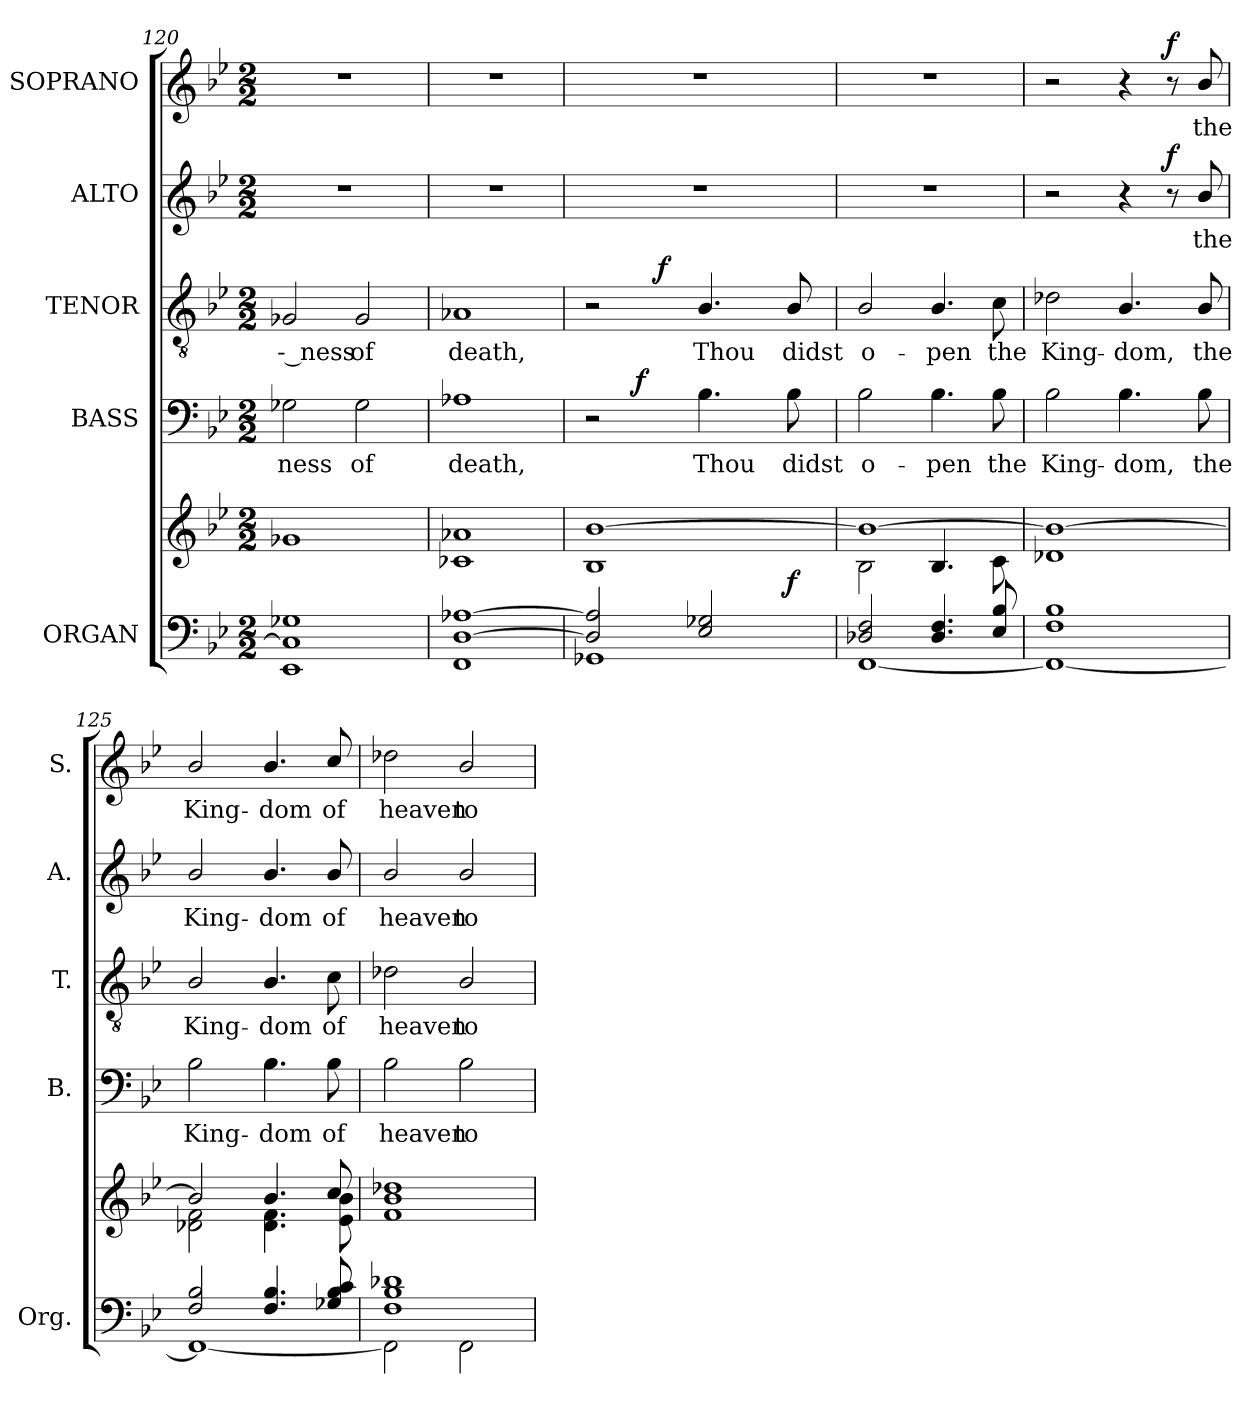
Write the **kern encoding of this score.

**kern	**kern	**dynam	**kern	**text	**dynam	**kern	**text	**dynam	**kern	**text	**dynam	**kern	**text	**dynam
*part5	*part5	*part5	*part4	*part4	*part4	*part3	*part3	*part3	*part2	*part2	*part2	*part1	*part1	*part1
*staff6	*staff5	*staff5/6	*staff4	*staff4	*staff4	*staff3	*staff3	*staff3	*staff2	*staff2	*staff2	*staff1	*staff1	*staff1
*I"ORGAN	*	*	*I"BASS	*	*	*I"TENOR	*	*	*I"ALTO	*	*	*I"SOPRANO	*	*
*I'Org.	*	*	*I'B.	*	*	*I'T.	*	*	*I'A.	*	*	*I'S.	*	*
!!LO:PB:g=z
*clefF4	*clefG2	*	*clefF4	*	*	*clefGv2	*	*	*clefG2	*	*	*clefG2	*	*
*	*	*	*	*	*	*ITrd7c12	*	*	*	*	*	*	*	*
*k[b-e-]	*k[b-e-]	*	*k[b-e-]	*	*	*k[b-e-]	*	*	*k[b-e-]	*	*	*k[b-e-]	*	*
*B-:	*B-:	*	*B-:	*	*	*B-:	*	*	*B-:	*	*	*B-:	*	*
*M2/2	*M2/2	*	*M2/2	*	*	*M2/2	*	*	*M2/2	*	*	*M2/2	*	*
=120	=120	=120	=120	=120	=120	=120	=120	=120	=120	=120	=120	=120	=120	=120
*^	*	*	*	*	*	*	*	*	*	*	*	*	*	*
!	!	!	!	!	!LO:LY:b:color=#000000	!	!	!	!	!	!	!	!	!	!
!	!	!	!	!	!	!	!	!LO:LY:b:color=#000000	!	!	!	!	!	!	!
1G-Xi	1EE-i 1C-i]	1g-Xi	.	2G-Xi\	- ness	.	2GG-Xi/	-- ness	.	1r	.	.	1r	.	.
!	!	!	!	!	!LO:LY:b:color=#000000	!	!	!	!	!	!	!	!	!	!
!	!	!	!	!	!	!	!	!LO:LY:b:color=#000000	!	!	!	!	!	!	!
.	.	.	.	2G-i\	of	.	2GG-i/	of	.	.	.	.	.	.	.
=121	=121	=121	=121	=121	=121	=121	=121	=121	=121	=121	=121	=121	=121	=121	=121
*	*	*^	*	*	*	*	*	*	*	*	*	*	*	*	*
!	!	!	!	!	!	!LO:LY:b:color=#000000	!	!	!	!	!	!	!	!	!	!
!	!	!	!	!	!	!	!	!	!LO:LY:b:color=#000000	!	!	!	!	!	!	!
[1Di [1A-Xi	1FFi	1a-Xi	1c-Xi	.	1A-Xi	death,	.	1AA-Xi	death,	.	1r	.	.	1r	.	.
=122	=122	=122	=122	=122	=122	=122	=122	=122	=122	=122	=122	=122	=122	=122	=122	=122
*	*	*	*^	*	*^	*	*	*^	*	*	*	*	*	*	*	*
2Di/] 2A-i]	1GG-Xi	[1b-i	1B-i	2..ryy	.	2r	4ryy	.	.	2r	4ryy	.	.	1r	.	.	1r	.	.
.	.	.	.	.	.	.	512ryy	.	.	.	16ryy	.	.	.	.	.	.	.	.
.	.	.	.	.	.	.	2ryy	.	f	.	.	.	.	.	.	.	.	.	.
.	.	.	.	.	.	.	.	.	.	.	512ryy	.	.	.	.	.	.	.	.
.	.	.	.	.	.	.	.	.	.	.	2ryy	.	f	.	.	.	.	.	.
!	!	!	!	!	!	!	!	!LO:LY:b:color=#000000	!	!	!	!	!	!	!	!	!	!	!
!	!	!	!	!	!	!	!	!	!	!	!	!LO:LY:b:color=#000000	!	!	!	!	!	!	!
2E-i/ 2G-Xi	.	.	.	.	.	4.B-i\	.	Thou	.	4.BB-i/	.	Thou	.	.	.	.	.	.	.
.	.	.	.	.	.	.	8ryy	.	.	.	.	.	.	.	.	.	.	.	.
.	.	.	.	.	.	.	.	.	.	.	8ryy	.	.	.	.	.	.	.	.
!	!	!	!	!	!	!	!	!LO:LY:b:color=#000000	!	!	!	!	!	!	!	!	!	!	!
!	!	!	!	!	!	!	!	!	!	!	!	!LO:LY:b:color=#000000	!	!	!	!	!	!	!
.	.	.	.	8ryy	f	8B-i\	.	didst	.	8BB-i/	.	didst	.	.	.	.	.	.	.
.	.	.	.	.	.	.	16ryy	.	.	.	.	.	.	.	.	.	.	.	.
.	.	.	.	.	.	.	32ryy	.	.	.	32ryy	.	.	.	.	.	.	.	.
.	.	.	.	.	.	.	64...ryy	.	.	.	64...ryy	.	.	.	.	.	.	.	.
*	*	*	*v	*v	*	*	*	*	*	*v	*v	*	*	*	*	*	*	*	*
*	*	*	*	*	*v	*v	*	*	*	*	*	*	*	*	*	*	*
=123	=123	=123	=123	=123	=123	=123	=123	=123	=123	=123	=123	=123	=123	=123	=123	=123
*	*	*	*^	*	*^	*	*	*^	*	*	*	*	*	*	*	*
!	!	!	!	!	!	!	!	!LO:LY:b:color=#000000	!	!	!	!	!	!	!	!	!	!	!
*	*	*	*v	*v	*	*	*	*	*	*v	*v	*	*	*	*	*	*	*	*
*	*	*	*	*	*v	*v	*	*	*	*	*	*	*	*	*	*	*
*	*	*	*^	*	*^	*	*	*^	*	*	*	*	*	*	*	*
!	!	!	!	!	!	!	!	!	!	!	!	!LO:LY:b:color=#000000	!	!	!	!	!	!	!
*	*	*	*v	*v	*	*	*	*	*	*v	*v	*	*	*	*	*	*	*	*
*	*	*	*	*	*v	*v	*	*	*	*	*	*	*	*	*	*	*
2D-Xi/ 2Fi	[1FFi	1b-i_	2B-i\	.	2B-i\	o-	.	2BB-i/	o-	.	1r	.	.	1r	.	.
!	!	!	!	!	!	!LO:LY:b:color=#000000	!	!	!	!	!	!	!	!	!	!
!	!	!	!	!	!	!	!	!	!LO:LY:b:color=#000000	!	!	!	!	!	!	!
4.D-i/ 4.Fi	.	.	4.B-i/	.	4.B-i\	-pen	.	4.BB-i/	-pen	.	.	.	.	.	.	.
!	!	!	!	!	!	!LO:LY:b:color=#000000	!	!	!	!	!	!	!	!	!	!
!	!	!	!	!	!	!	!	!	!LO:LY:b:color=#000000	!	!	!	!	!	!	!
8E-i/ 8B-i	.	.	8ci\	.	8B-i\	the	.	8Ci\	the	.	.	.	.	.	.	.
=124	=124	=124	=124	=124	=124	=124	=124	=124	=124	=124	=124	=124	=124	=124	=124	=124
!	!	!	!	!	!	!LO:LY:b:color=#000000	!	!	!	!	!	!	!	!	!	!
!	!	!	!	!	!	!	!	!	!LO:LY:b:color=#000000	!	!	!	!	!	!	!
1Fi 1B-i	1FFi_	1b-i_	1d-Xi	.	2B-i\	King-	.	2D-Xi\	King-	.	2r	.	.	2r	.	.
!	!	!	!	!	!	!LO:LY:b:color=#000000	!	!	!	!	!	!	!	!	!	!
!	!	!	!	!	!	!	!	!	!LO:LY:b:color=#000000	!	!	!	!	!	!	!
.	.	.	.	.	4.B-i\	-dom,	.	4.BB-i/	-dom,	.	4r	.	.	4r	.	.
.	.	.	.	.	.	.	.	.	.	.	8r	.	f	8r	.	f
!	!	!	!	!	!	!LO:LY:b:color=#000000	!	!	!	!	!	!	!	!	!	!
!	!	!	!	!	!	!	!	!	!LO:LY:b:color=#000000	!	!	!	!	!	!	!
!	!	!	!	!	!	!	!	!	!	!	!	!LO:LY:b:color=#000000	!	!	!	!
!	!	!	!	!	!	!	!	!	!	!	!	!	!	!	!LO:LY:b:color=#000000	!
.	.	.	.	.	8B-i\	the	.	8BB-i/	the	.	8b-i/	the	.	8b-i/	the	.
=125	=125	=125	=125	=125	=125	=125	=125	=125	=125	=125	=125	=125	=125	=125	=125	=125
!	!	!	!	!	!	!LO:LY:b:color=#000000	!	!	!	!	!	!	!	!	!	!
!	!	!	!	!	!	!	!	!	!LO:LY:b:color=#000000	!	!	!	!	!	!	!
!	!	!	!	!	!	!	!	!	!	!	!	!LO:LY:b:color=#000000	!	!	!	!
!	!	!	!	!	!	!	!	!	!	!	!	!	!	!	!LO:LY:b:color=#000000	!
2Fi/ 2B-i	1FFi_	2b-i/]	2d-Xi\ 2fi	.	2B-i\	King-	.	2BB-i/	King-	.	2b-i/	King-	.	2b-i/	King-	.
!	!	!	!	!	!	!LO:LY:b:color=#000000	!	!	!	!	!	!	!	!	!	!
!	!	!	!	!	!	!	!	!	!LO:LY:b:color=#000000	!	!	!	!	!	!	!
!	!	!	!	!	!	!	!	!	!	!	!	!LO:LY:b:color=#000000	!	!	!	!
!	!	!	!	!	!	!	!	!	!	!	!	!	!	!	!LO:LY:b:color=#000000	!
4.Fi/ 4.B-i	.	4.b-i/	4.d-i\ 4.fi	.	4.B-i\	-dom	.	4.BB-i/	-dom	.	4.b-i/	-dom	.	4.b-i/	-dom	.
!	!	!	!	!	!	!LO:LY:b:color=#000000	!	!	!	!	!	!	!	!	!	!
!	!	!	!	!	!	!	!	!	!LO:LY:b:color=#000000	!	!	!	!	!	!	!
!	!	!	!	!	!	!	!	!	!	!	!	!LO:LY:b:color=#000000	!	!	!	!
!	!	!	!	!	!	!	!	!	!	!	!	!	!	!	!LO:LY:b:color=#000000	!
8G-Xi/ 8B-i 8ci	.	8cci/	8e-i\ 8b-i	.	8B-i\	of	.	8Ci\	of	.	8b-i/	of	.	8cci/	of	.
=126	=126	=126	=126	=126	=126	=126	=126	=126	=126	=126	=126	=126	=126	=126	=126	=126
!	!	!	!	!	!	!LO:LY:b:color=#000000	!	!	!	!	!	!	!	!	!	!
!	!	!	!	!	!	!	!	!	!LO:LY:b:color=#000000	!	!	!	!	!	!	!
!	!	!	!	!	!	!	!	!	!	!	!	!LO:LY:b:color=#000000	!	!	!	!
!	!	!	!	!	!	!	!	!	!	!	!	!	!	!	!LO:LY:b:color=#000000	!
1Fi 1B-i 1d-Xi	2FFi\]	1b-i 1dd-Xi	1fi	.	2B-i\	heaven	.	2D-Xi\	heaven	.	2b-i/	heaven	.	2dd-Xi\	heaven	.
!	!	!	!	!	!	!LO:LY:b:color=#000000	!	!	!	!	!	!	!	!	!	!
!	!	!	!	!	!	!	!	!	!LO:LY:b:color=#000000	!	!	!	!	!	!	!
!	!	!	!	!	!	!	!	!	!	!	!	!LO:LY:b:color=#000000	!	!	!	!
!	!	!	!	!	!	!	!	!	!	!	!	!	!	!	!LO:LY:b:color=#000000	!
.	2FFi\	.	.	.	2B-i\	to	.	2BB-i/	to	.	2b-i/	to	.	2b-i/	to	.
*v	*v	*	*	*	*	*	*	*	*	*	*	*	*	*	*	*
*	*v	*v	*	*	*	*	*	*	*	*	*	*	*	*	*
=	=	=	=	=	=	=	=	=	=	=	=	=	=	=
*-	*-	*-	*-	*-	*-	*-	*-	*-	*-	*-	*-	*-	*-	*-
